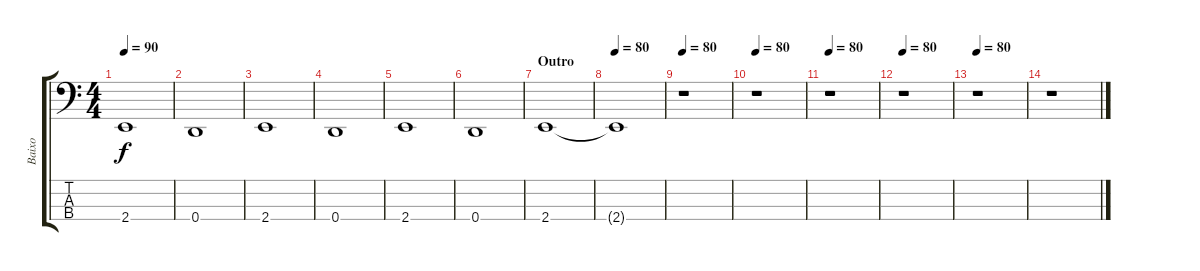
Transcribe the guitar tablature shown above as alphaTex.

\track ("Baixo" "Baixo") {instrument electricbassfinger}
\staff {score tabs}
\tuning (G2 D2 A1 D1) {hide}
\ts (4 4)
\tempo 90
\clef f4
\ks c
2.4.1{dy f} |
0.4.1 |
2.4.1 |
0.4.1 |
2.4.1 |
0.4.1 |
\section ("" "Outro")
2.4.1 |
\tempo 80
2.4{t}.1 |
\tempo 80
r.1 |
\tempo 80
r.1 |
\tempo 80
r.1 |
\tempo 80
r.1 |
\tempo 80
r.1 |
r.1
